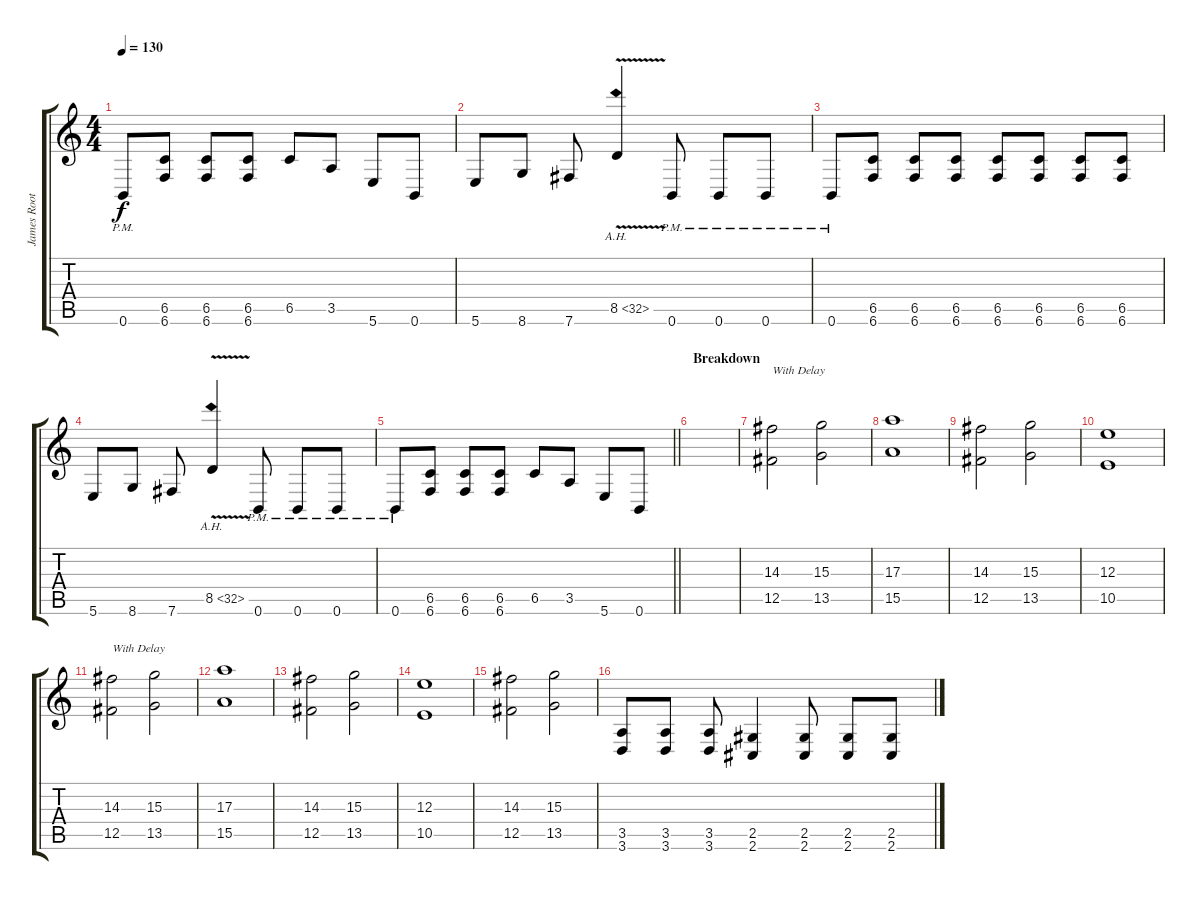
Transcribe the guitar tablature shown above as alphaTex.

\track ("James Root" "James Root") {instrument overdrivenguitar}
\staff {score tabs}
\tuning (Db4 Ab3 E3 B2 Gb2 B1) {hide}
\ts (4 4)
\tempo 130
\clef g2
\ks c
0.6{pm}.8{dy f} (6.5 6.6).8 (6.5 6.6).8 (6.5 6.6).8 6.5.8 3.5.8 5.6.8 0.6.8 |
5.6.8 8.6.8 7.6.8 8.5{ah 24 v}.4 0.6{pm}.8 0.6{pm}.8 0.6{pm}.8 |
0.6{pm}.8 (6.5 6.6).8 (6.5 6.6).8 (6.5 6.6).8 (6.5 6.6).8 (6.5 6.6).8 (6.5 6.6).8 (6.5 6.6).8 |
5.6.8 8.6.8 7.6.8 8.5{ah 24 v}.4 0.6{pm}.8 0.6{pm}.8 0.6{pm}.8 |
\barLineRight lightlight
0.6{pm}.8 (6.5 6.6).8 (6.5 6.6).8 (6.5 6.6).8 6.5.8 3.5.8 5.6.8 0.6.8 |
\section ("" "Breakdown")
|
(14.3 12.5).2{txt "With Delay" instrument overdrivenguitar} (15.3 13.5).2 |
(17.3 15.5).1 |
(14.3 12.5).2 (15.3 13.5).2 |
(12.3 10.5).1 |
(14.3 12.5).2{txt "With Delay"} (15.3 13.5).2 |
(17.3 15.5).1 |
(14.3 12.5).2 (15.3 13.5).2 |
(12.3 10.5).1 |
(14.3 12.5).2 (15.3 13.5).2 |
(3.5 3.6).8{instrument overdrivenguitar} (3.5 3.6).8 (3.5 3.6).8 (2.5 2.6).4 (2.5 2.6).8 (2.5 2.6).8 (2.5 2.6).8
